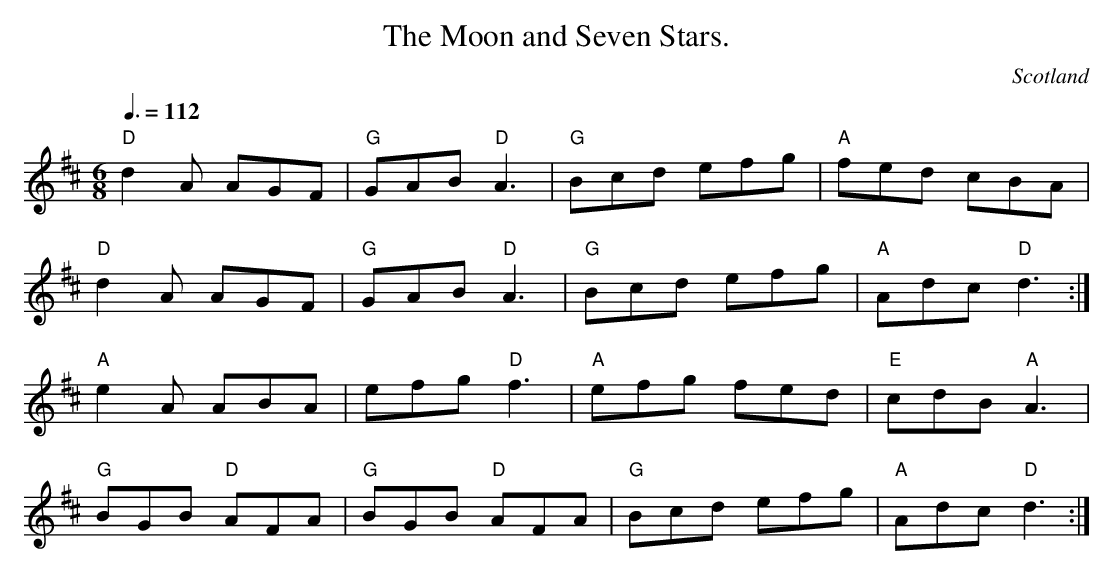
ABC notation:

X:1
T:The Moon and Seven Stars.
O:Scotland
M:6/8
L:1/8
Q: 3/8=112
K:D
"D"d2A AGF|"G"GAB "D"A3 |"G"Bcd efg|"A"fed cBA|
"D"d2A AGF|"G"GAB "D"A3 |"G"Bcd efg|"A"Adc "D"d3:|
"A"e2A ABA|efg "D"f3 |"A"efg fed|"E"cdB "A"A3 |
"G"BGB "D"AFA|"G"BGB "D"AFA|"G"Bcd efg|"A"Adc "D"d3:|
